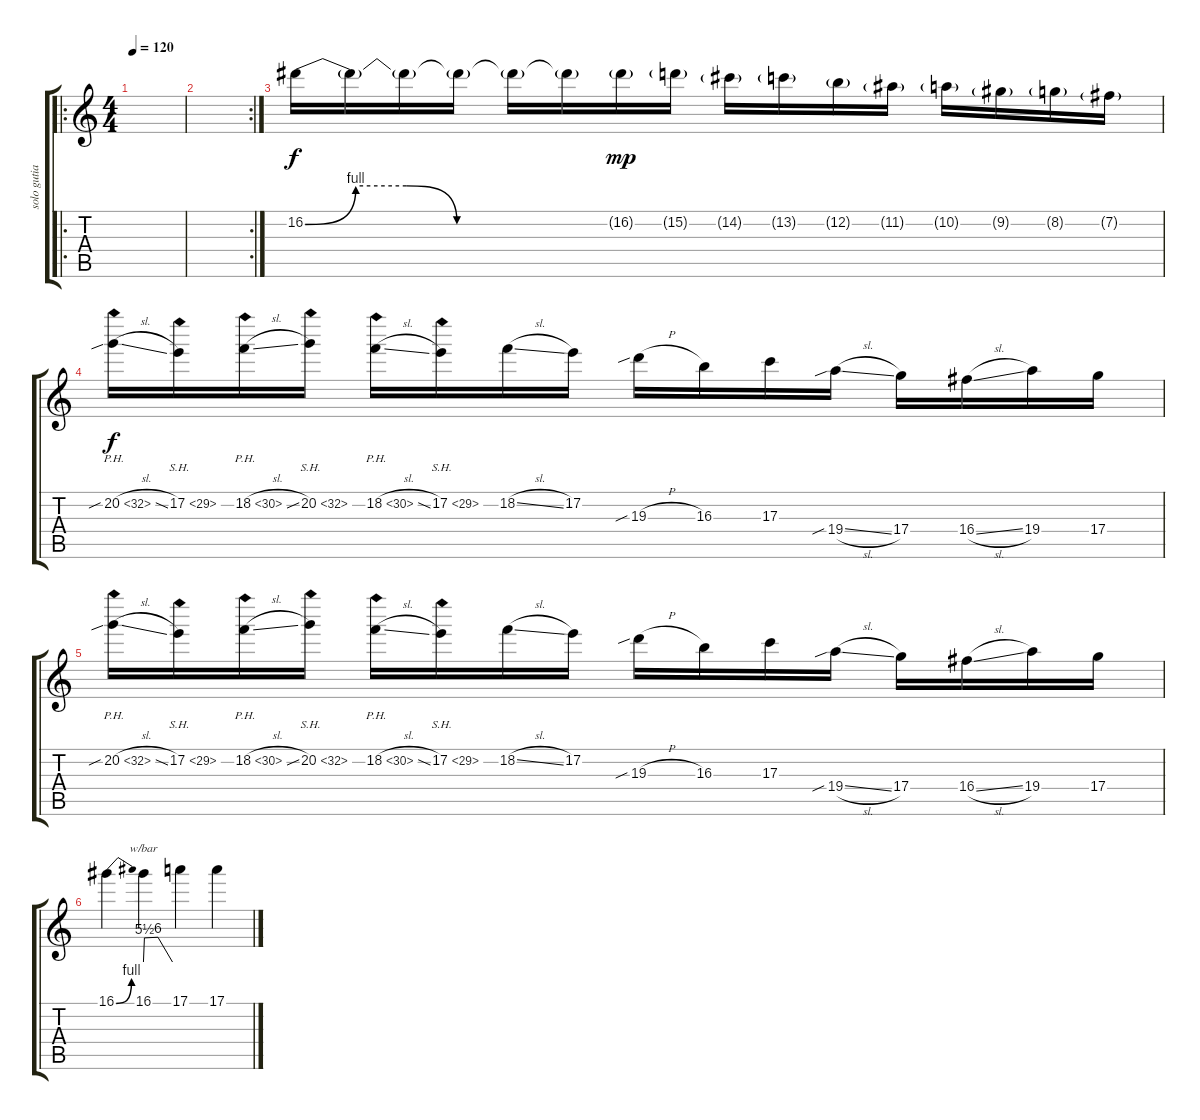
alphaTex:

\track ("solo gutiar" "solo gutia") {instrument distortionguitar}
\staff {score tabs}
\tuning (E4 B3 G3 D3 A2 E2) {hide}
\ro
\ts (4 4)
\tempo 120
\clef g2
\ks c
|
\rc 2
|
16.2{be (custom 0 0 10 4 20 4 30 0 60 0)}.16{dy f} 16.2{t}.16 16.2{t}.16 16.2{t}.16 16.2{t}.16 16.2{t}.16 16.2{g}.16{dy mp} 15.2{g}.16 14.2{g}.16 13.2{g}.16 12.2{g}.16 11.2{g}.16 10.2{g}.16 9.2{g}.16 8.2{g}.16 7.2{g}.16 |
20.2{ph 12 sib sl}.16{dy f} 17.2{sh 12}.16 18.2{ph 12 sl}.16 20.2{sh 12}.16 18.2{ph 12 sl}.16 17.2{sh 12}.16 18.2{sl}.16 17.2.16 19.3{sib h}.16 16.3.16 17.3.16 19.4{sib sl}.16 17.4.16 16.4{sl}.16 19.4.16 17.4.16 |
20.2{ph 12 sib sl}.16 17.2{sh 12}.16 18.2{ph 12 sl}.16 20.2{sh 12}.16 18.2{ph 12 sl}.16 17.2{sh 12}.16 18.2{sl}.16 17.2.16 19.3{sib h}.16 16.3.16 17.3.16 19.4{sib sl}.16 17.4.16 16.4{sl}.16 19.4.16 17.4.16 |
16.1{be (bend 0 0 60 4)}.4 16.1.4{tbe (custom default 0 0 2 22 30 24 60 0)} 17.1.4 17.1.4
